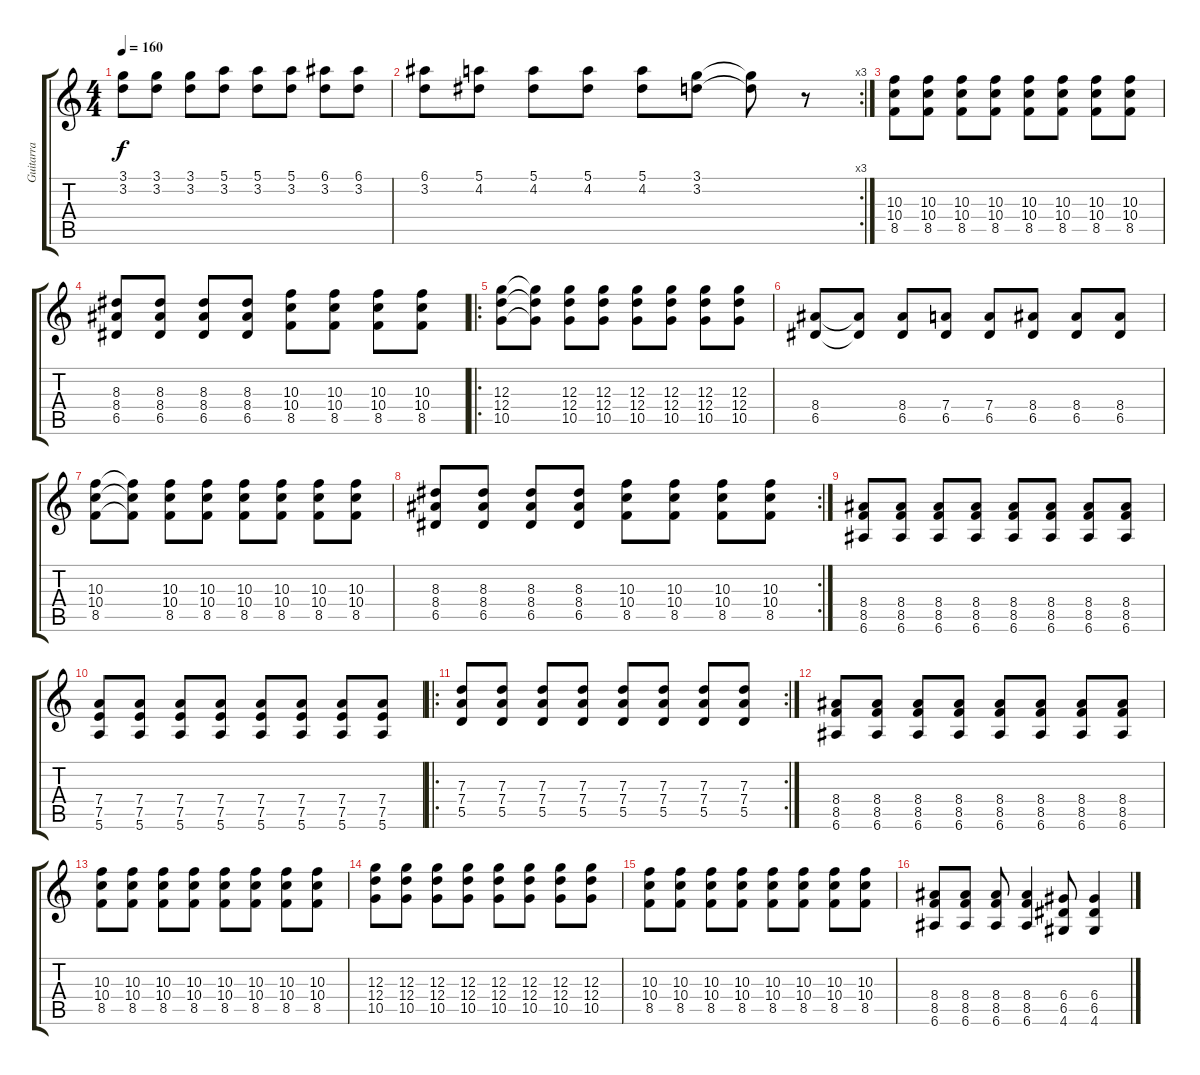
\track ("Guitarra " "Guitarra ") {instrument distortionguitar}
\staff {score tabs}
\tuning (E4 B3 G3 D3 A2 E2) {hide}
\ts (4 4)
\tempo 160
\clef g2
\ks c
(3.1 3.2).8{dy f} (3.1 3.2).8 (3.1 3.2).8 (5.1 3.2).8 (5.1 3.2).8 (5.1 3.2).8 (6.1 3.2).8 (6.1 3.2).8 |
\rc 3
(6.1 3.2).8 (5.1 4.2).8 (5.1 4.2).8 (5.1 4.2).8 (5.1 4.2).8 (3.1 3.2).8 (3.1{t} 3.2{t}).8 r.8 |
(10.3 10.4 8.5).8 (10.3 10.4 8.5).8 (10.3 10.4 8.5).8 (10.3 10.4 8.5).8 (10.3 10.4 8.5).8 (10.3 10.4 8.5).8 (10.3 10.4 8.5).8 (10.3 10.4 8.5).8 |
(8.3 8.4 6.5).8 (8.3 8.4 6.5).8 (8.3 8.4 6.5).8 (8.3 8.4 6.5).8 (10.3 10.4 8.5).8 (10.3 10.4 8.5).8 (10.3 10.4 8.5).8 (10.3 10.4 8.5).8 |
\ro
(12.3 12.4 10.5).8 (12.3{t} 12.4{t} 10.5{t}).8 (12.3 12.4 10.5).8 (12.3 12.4 10.5).8 (12.3 12.4 10.5).8 (12.3 12.4 10.5).8 (12.3 12.4 10.5).8 (12.3 12.4 10.5).8 |
(8.4 6.5).8 (8.4{t} 6.5{t}).8 (8.4 6.5).8 (7.4 6.5).8 (7.4 6.5).8 (8.4 6.5).8 (8.4 6.5).8 (8.4 6.5).8 |
(10.3 10.4 8.5).8 (10.3{t} 10.4{t} 8.5{t}).8 (10.3 10.4 8.5).8 (10.3 10.4 8.5).8 (10.3 10.4 8.5).8 (10.3 10.4 8.5).8 (10.3 10.4 8.5).8 (10.3 10.4 8.5).8 |
\rc 2
(8.3 8.4 6.5).8 (8.3 8.4 6.5).8 (8.3 8.4 6.5).8 (8.3 8.4 6.5).8 (10.3 10.4 8.5).8 (10.3 10.4 8.5).8 (10.3 10.4 8.5).8 (10.3 10.4 8.5).8 |
(8.4 8.5 6.6).8 (8.4 8.5 6.6).8 (8.4 8.5 6.6).8 (8.4 8.5 6.6).8 (8.4 8.5 6.6).8 (8.4 8.5 6.6).8 (8.4 8.5 6.6).8 (8.4 8.5 6.6).8 |
(7.4 7.5 5.6).8 (7.4 7.5 5.6).8 (7.4 7.5 5.6).8 (7.4 7.5 5.6).8 (7.4 7.5 5.6).8 (7.4 7.5 5.6).8 (7.4 7.5 5.6).8 (7.4 7.5 5.6).8 |
\ro
\rc 2
(7.3 7.4 5.5).8 (7.3 7.4 5.5).8 (7.3 7.4 5.5).8 (7.3 7.4 5.5).8 (7.3 7.4 5.5).8 (7.3 7.4 5.5).8 (7.3 7.4 5.5).8 (7.3 7.4 5.5).8 |
(8.4 8.5 6.6).8 (8.4 8.5 6.6).8 (8.4 8.5 6.6).8 (8.4 8.5 6.6).8 (8.4 8.5 6.6).8 (8.4 8.5 6.6).8 (8.4 8.5 6.6).8 (8.4 8.5 6.6).8 |
(10.3 10.4 8.5).8 (10.3 10.4 8.5).8 (10.3 10.4 8.5).8 (10.3 10.4 8.5).8 (10.3 10.4 8.5).8 (10.3 10.4 8.5).8 (10.3 10.4 8.5).8 (10.3 10.4 8.5).8 |
(12.3 12.4 10.5).8 (12.3 12.4 10.5).8 (12.3 12.4 10.5).8 (12.3 12.4 10.5).8 (12.3 12.4 10.5).8 (12.3 12.4 10.5).8 (12.3 12.4 10.5).8 (12.3 12.4 10.5).8 |
(10.3 10.4 8.5).8 (10.3 10.4 8.5).8 (10.3 10.4 8.5).8 (10.3 10.4 8.5).8 (10.3 10.4 8.5).8 (10.3 10.4 8.5).8 (10.3 10.4 8.5).8 (10.3 10.4 8.5).8 |
(8.4 8.5 6.6).8 (8.4 8.5 6.6).8 (8.4 8.5 6.6).8 (8.4 8.5 6.6).4 (6.4 6.5 4.6).8 (6.4 6.5 4.6).4
